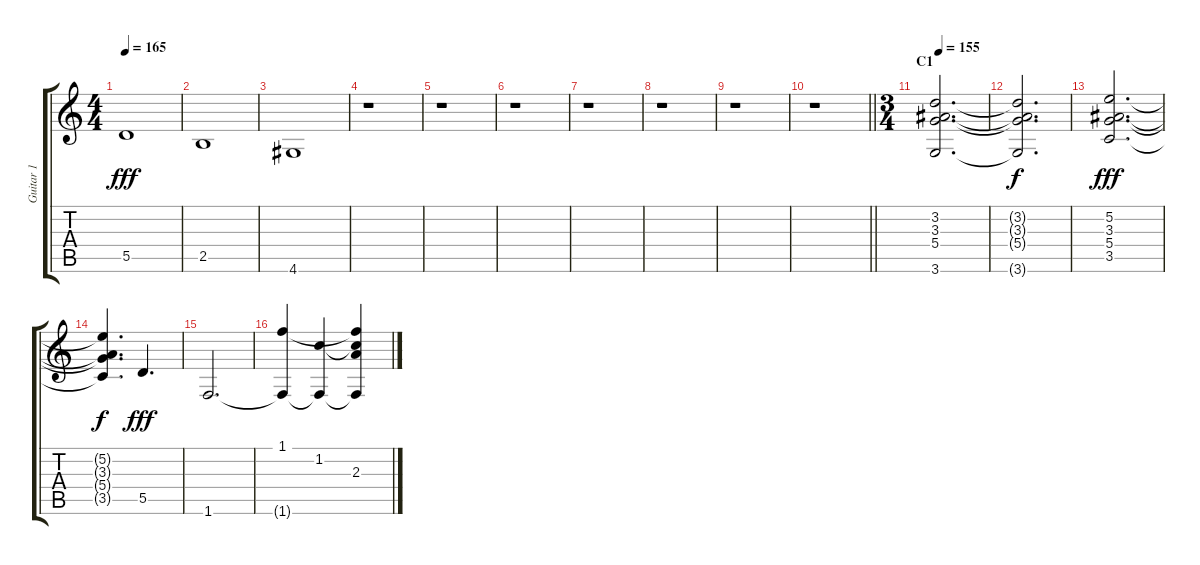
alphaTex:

\track ("Guitar 1" "Guitar 1") {instrument distortionguitar}
\staff {score tabs}
\tuning (E4 B3 G3 D3 A2 E2) {hide}
\ts (4 4)
\tempo 165
\clef g2
\ks c
5.5.1{dy fff} |
2.5.1 |
4.6.1 |
r.1 |
r.1 |
r.1 |
r.1 |
r.1 |
r.1 |
\barLineRight lightlight
r.1 |
\ts (3 4)
\section ("" "C1")
\tempo 155
(3.2 3.3 5.4 3.6).2{d} |
(3.2{t} 3.3{t} 5.4{t} 3.6{t}).2{d dy f} |
(5.2 3.3 5.4 3.5).2{d dy fff} |
(5.2{t} 3.3{t} 5.4{t} 3.5{t}).4{d dy f} 5.5.4{d dy fff} |
1.6.2{d} |
(1.1 1.6{t}).4 (1.2 1.6{t}).4 (1.1{t} 1.2{t} 2.3 1.6{t}).4
